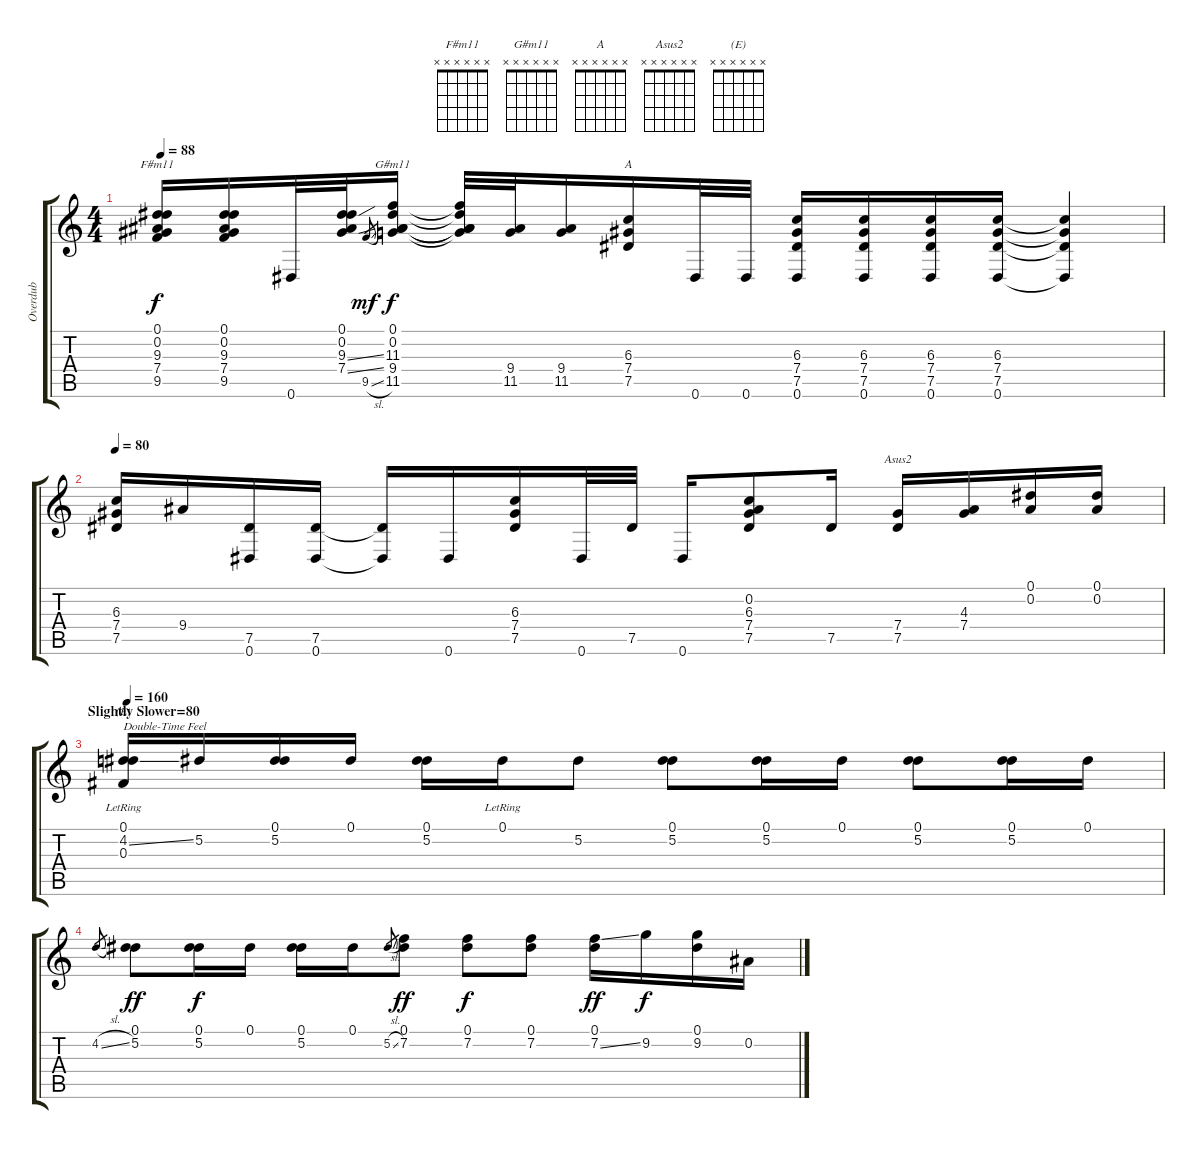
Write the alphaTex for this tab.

\track ("Overdub" "Overdub") {instrument fretlessbass}
\staff {score tabs}
\tuning (Eb4 Bb3 Gb3 Db3 Ab2 Eb2) {hide}
\chord ("F#m11" x x x x x x) {firstfret 0}
\chord ("G#m11" x x x x x x) {firstfret 0}
\chord ("A" x x x x x x) {firstfret 0}
\chord ("Asus2" x x x x x x) {firstfret 0}
\chord ("(E)" x x x x x x) {firstfret 0}
\ts (4 4)
\tempo 88
\clef g2
\ks c
(0.1 0.2 9.3 7.4 9.5).16{ch "F#m11" dy f} (0.1 0.2 9.3 7.4 9.5).16 0.6.32 (0.1 0.2 9.3{ss} 7.4{ss}).32 9.5{sl}.8{gr dy mf} (0.1 0.2 11.3 9.4 11.5).16{ch "G#m11" dy f} (0.1{t} 0.2{t} 11.3{t} 9.4{t} 11.5{t}).32 (9.4 11.5).32 (9.4 11.5).16 (6.3 7.4 7.5).16{ch "A"} 0.6.32 0.6.32 (6.3 7.4 7.5 0.6).16 (6.3 7.4 7.5 0.6).16 (6.3 7.4 7.5 0.6).16 (6.3 7.4 7.5 0.6).16 (6.3{t} 7.4{t} 7.5{t} 0.6{t}).4 |
\tempo 80
(6.3 7.4 7.5).16 9.4.16 (7.5 0.6).16 (7.5 0.6).16 (7.5{t} 0.6{t}).16 0.6.16 (6.3 7.4 7.5).16 0.6.32 7.5.32 0.6.16 (0.2 6.3 7.4 7.5).8 7.5.16 (7.4 7.5).16{ch "Asus2"} (4.3 7.4).16 (0.1 0.2).16 (0.1 0.2).16 |
\section ("" "Slightly Slower=80")
\tempo 160
(0.1{lr} 4.2{ss} 0.3).16{ch "(E)" txt "Double-Time Feel"} 5.2.16 (0.1 5.2).16 0.1.16 (0.1 5.2).16 0.1{lr}.16 5.2.8 (0.1 5.2).8 (0.1 5.2).16 0.1.16 (0.1 5.2).8 (0.1 5.2).16 0.1.16 |
4.2{sl}.8{gr} (0.1 5.2).8{dy ff} (0.1 5.2).16{dy f} 0.1.16 (0.1 5.2).16 0.1.16 5.2{sl}.8{gr} (0.1 7.2).8{dy ff} (0.1 7.2).8{dy f} (0.1 7.2).8 (0.1 7.2{ss}).16{dy ff} 9.2.16{dy f} (0.1 9.2).16 0.2.16
